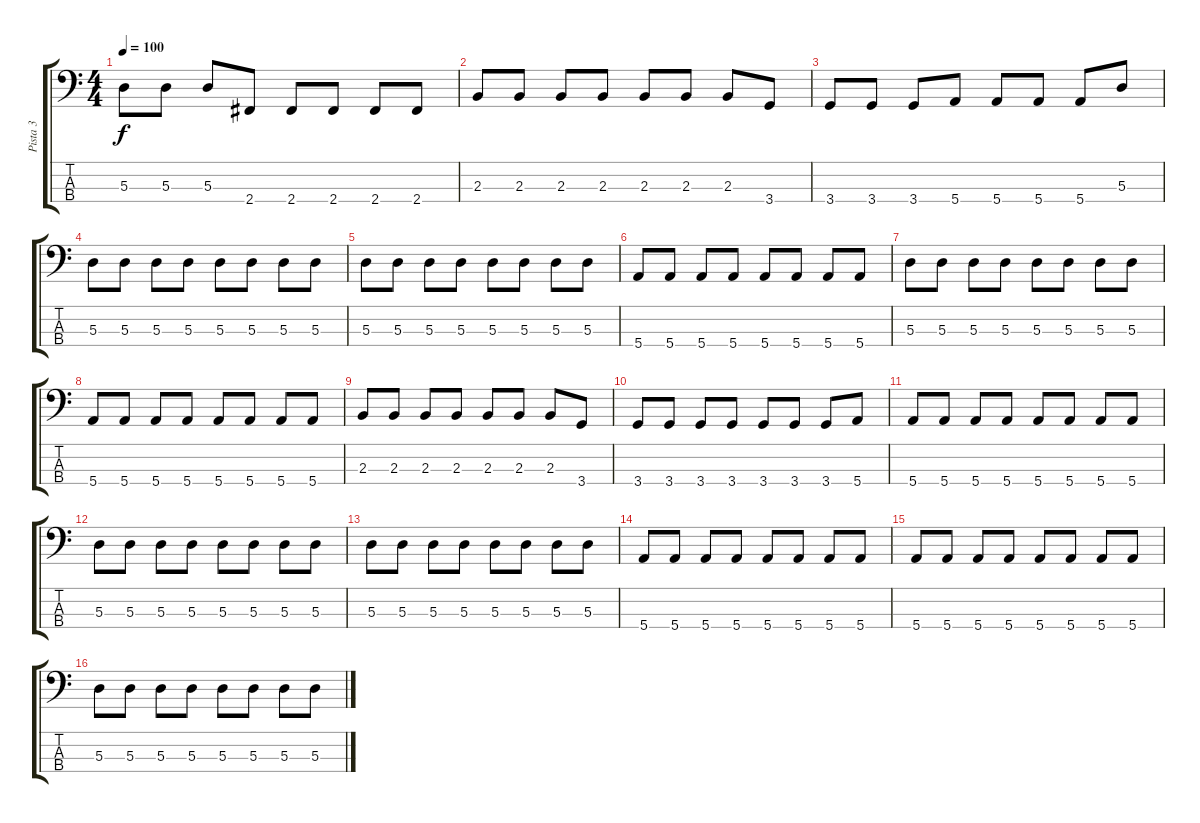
\track ("Pista 3" "Pista 3") {instrument electricbasspick}
\staff {score tabs}
\tuning (G2 D2 A1 E1) {hide}
\ts (4 4)
\tempo 100
\clef f4
\ks c
5.3.8{dy f} 5.3.8 5.3.8 2.4.8 2.4.8 2.4.8 2.4.8 2.4.8 |
2.3.8 2.3.8 2.3.8 2.3.8 2.3.8 2.3.8 2.3.8 3.4.8 |
3.4.8 3.4.8 3.4.8 5.4.8 5.4.8 5.4.8 5.4.8 5.3.8 |
5.3.8 5.3.8 5.3.8 5.3.8 5.3.8 5.3.8 5.3.8 5.3.8 |
5.3.8 5.3.8 5.3.8 5.3.8 5.3.8 5.3.8 5.3.8 5.3.8 |
5.4.8 5.4.8 5.4.8 5.4.8 5.4.8 5.4.8 5.4.8 5.4.8 |
5.3.8 5.3.8 5.3.8 5.3.8 5.3.8 5.3.8 5.3.8 5.3.8 |
5.4.8 5.4.8 5.4.8 5.4.8 5.4.8 5.4.8 5.4.8 5.4.8 |
2.3.8 2.3.8 2.3.8 2.3.8 2.3.8 2.3.8 2.3.8 3.4.8 |
3.4.8 3.4.8 3.4.8 3.4.8 3.4.8 3.4.8 3.4.8 5.4.8 |
5.4.8 5.4.8 5.4.8 5.4.8 5.4.8 5.4.8 5.4.8 5.4.8 |
5.3.8 5.3.8 5.3.8 5.3.8 5.3.8 5.3.8 5.3.8 5.3.8 |
5.3.8 5.3.8 5.3.8 5.3.8 5.3.8 5.3.8 5.3.8 5.3.8 |
5.4.8 5.4.8 5.4.8 5.4.8 5.4.8 5.4.8 5.4.8 5.4.8 |
5.4.8 5.4.8 5.4.8 5.4.8 5.4.8 5.4.8 5.4.8 5.4.8 |
5.3.8 5.3.8 5.3.8 5.3.8 5.3.8 5.3.8 5.3.8 5.3.8
